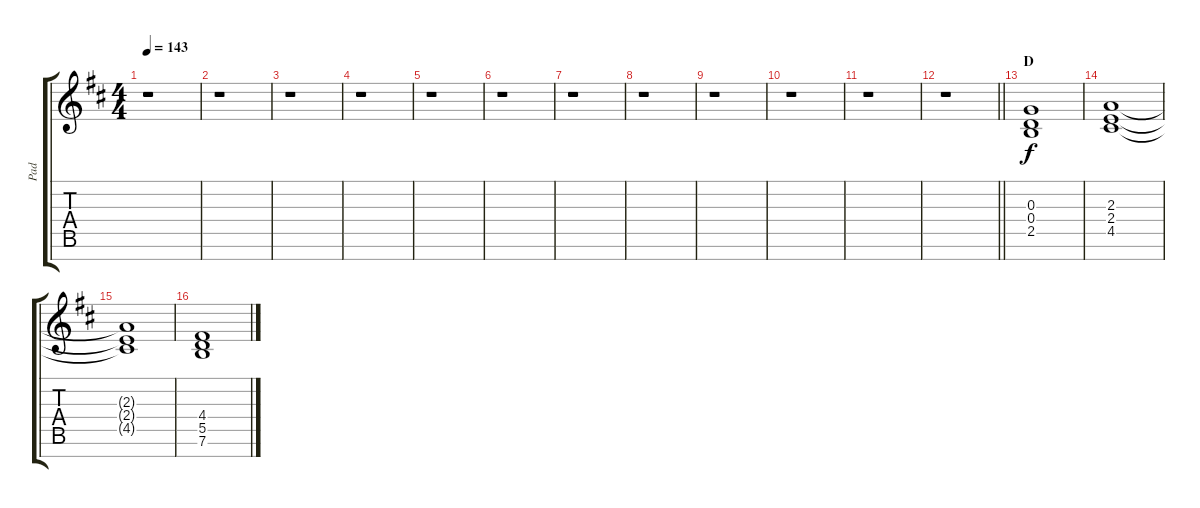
\track ("Pad" "Pad") {instrument pad2warm}
\staff {score tabs}
\tuning (E5 B4 G4 D4 A3 E3 B2) {hide}
\ts (4 4)
\tempo 143
\clef g2
\ks d
r.1{dy f} |
r.1 |
r.1 |
r.1 |
r.1 |
r.1 |
r.1 |
r.1 |
r.1 |
r.1 |
r.1 |
\barLineRight lightlight
r.1 |
\section ("" "D")
(0.3 0.4 2.5).1 |
(2.3 2.4 4.5).1 |
(2.3{t} 2.4{t} 4.5{t}).1 |
(4.4 5.5 7.6).1
